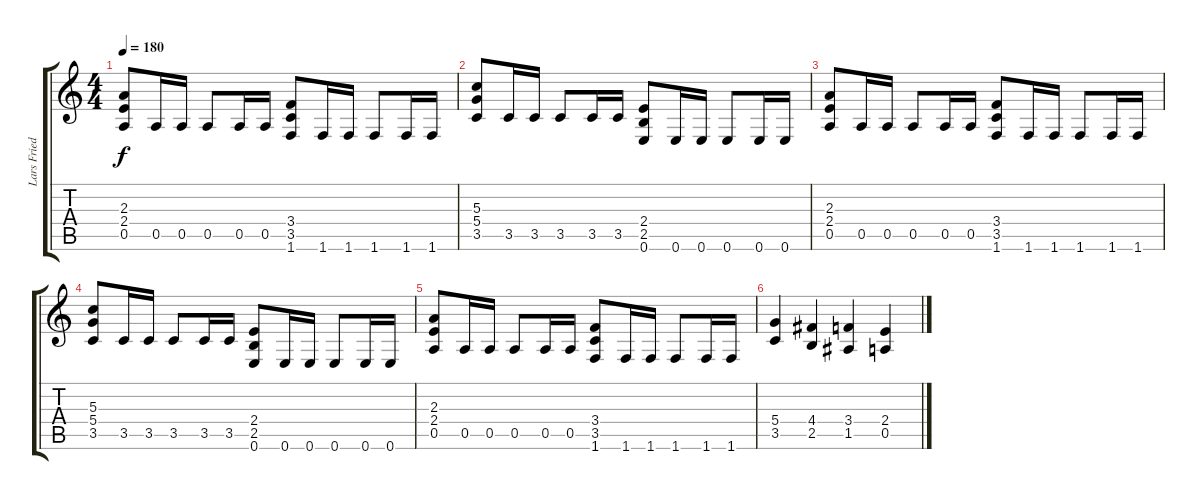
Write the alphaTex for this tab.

\track ("Lars Friedriksen" "Lars Fried") {instrument distortionguitar}
\staff {score tabs}
\tuning (E4 B3 G3 D3 A2 E2) {hide}
\ts (4 4)
\tempo 180
\clef g2
\ks c
(2.3 2.4 0.5).8{dy f} 0.5.16 0.5.16 0.5.8 0.5.16 0.5.16 (3.4 3.5 1.6).8 1.6.16 1.6.16 1.6.8 1.6.16 1.6.16 |
(5.3 5.4 3.5).8 3.5.16 3.5.16 3.5.8 3.5.16 3.5.16 (2.4 2.5 0.6).8 0.6.16 0.6.16 0.6.8 0.6.16 0.6.16 |
(2.3 2.4 0.5).8 0.5.16 0.5.16 0.5.8 0.5.16 0.5.16 (3.4 3.5 1.6).8 1.6.16 1.6.16 1.6.8 1.6.16 1.6.16 |
(5.3 5.4 3.5).8 3.5.16 3.5.16 3.5.8 3.5.16 3.5.16 (2.4 2.5 0.6).8 0.6.16 0.6.16 0.6.8 0.6.16 0.6.16 |
(2.3 2.4 0.5).8 0.5.16 0.5.16 0.5.8 0.5.16 0.5.16 (3.4 3.5 1.6).8 1.6.16 1.6.16 1.6.8 1.6.16 1.6.16 |
(5.4 3.5).4 (4.4 2.5).4 (3.4 1.5).4 (2.4 0.5).4
